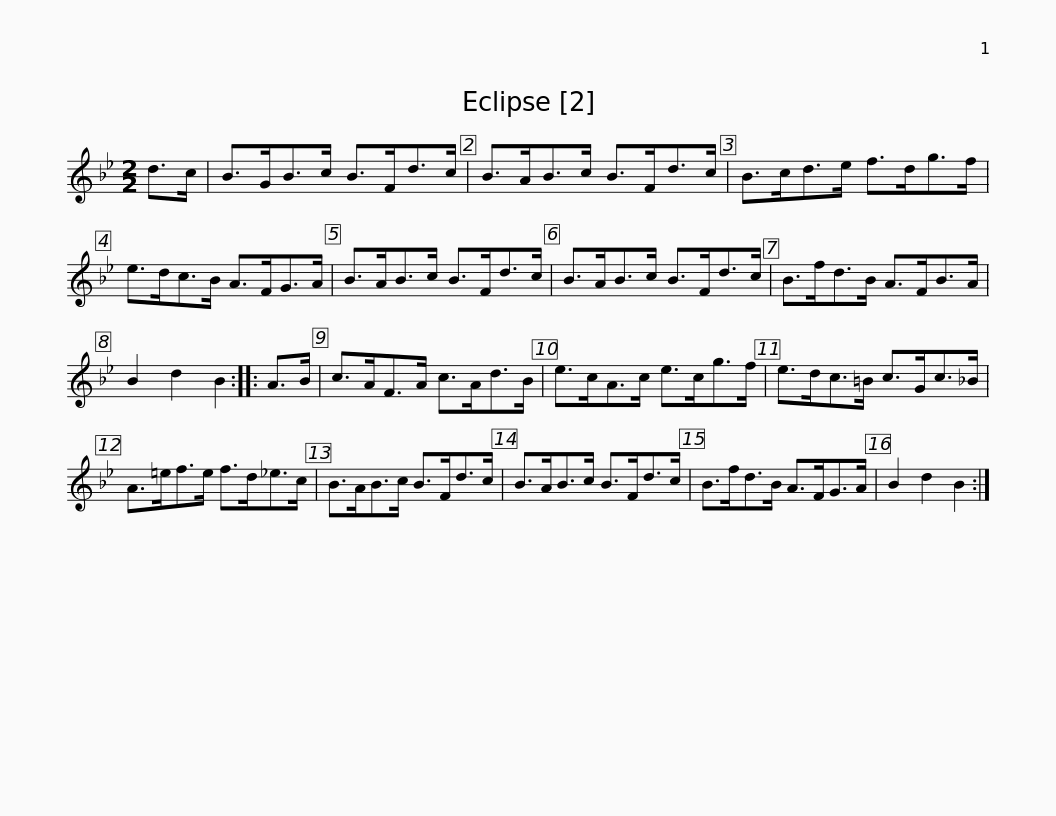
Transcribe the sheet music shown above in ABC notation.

X:1
L:1/8
M:2/2
I:linebreak $
K:Bb
V:1 treble
V:1
 d>c | B>GB>c B>Fd>c | B>AB>c B>Fd>c | B>cd>e f>dg>f | e>dc>B A>FG>A |$ %5
 B>AB>c B>Fd>c | B>AB>c B>Fd>c | B>fd>B A>FB>A | B2 d2 B2 :: A>B |$ %10
 c>AF>A c>Ad>B | e>cA>c e>cg>f | e>dc>=B c>Gc>_B | A>=ef>e f>d_e>c |$ B>AB>c B>Fd>c | %15
 B>AB>c B>Fd>c | B>fd>B A>FG>A | B2 d2 B2 :| %18
